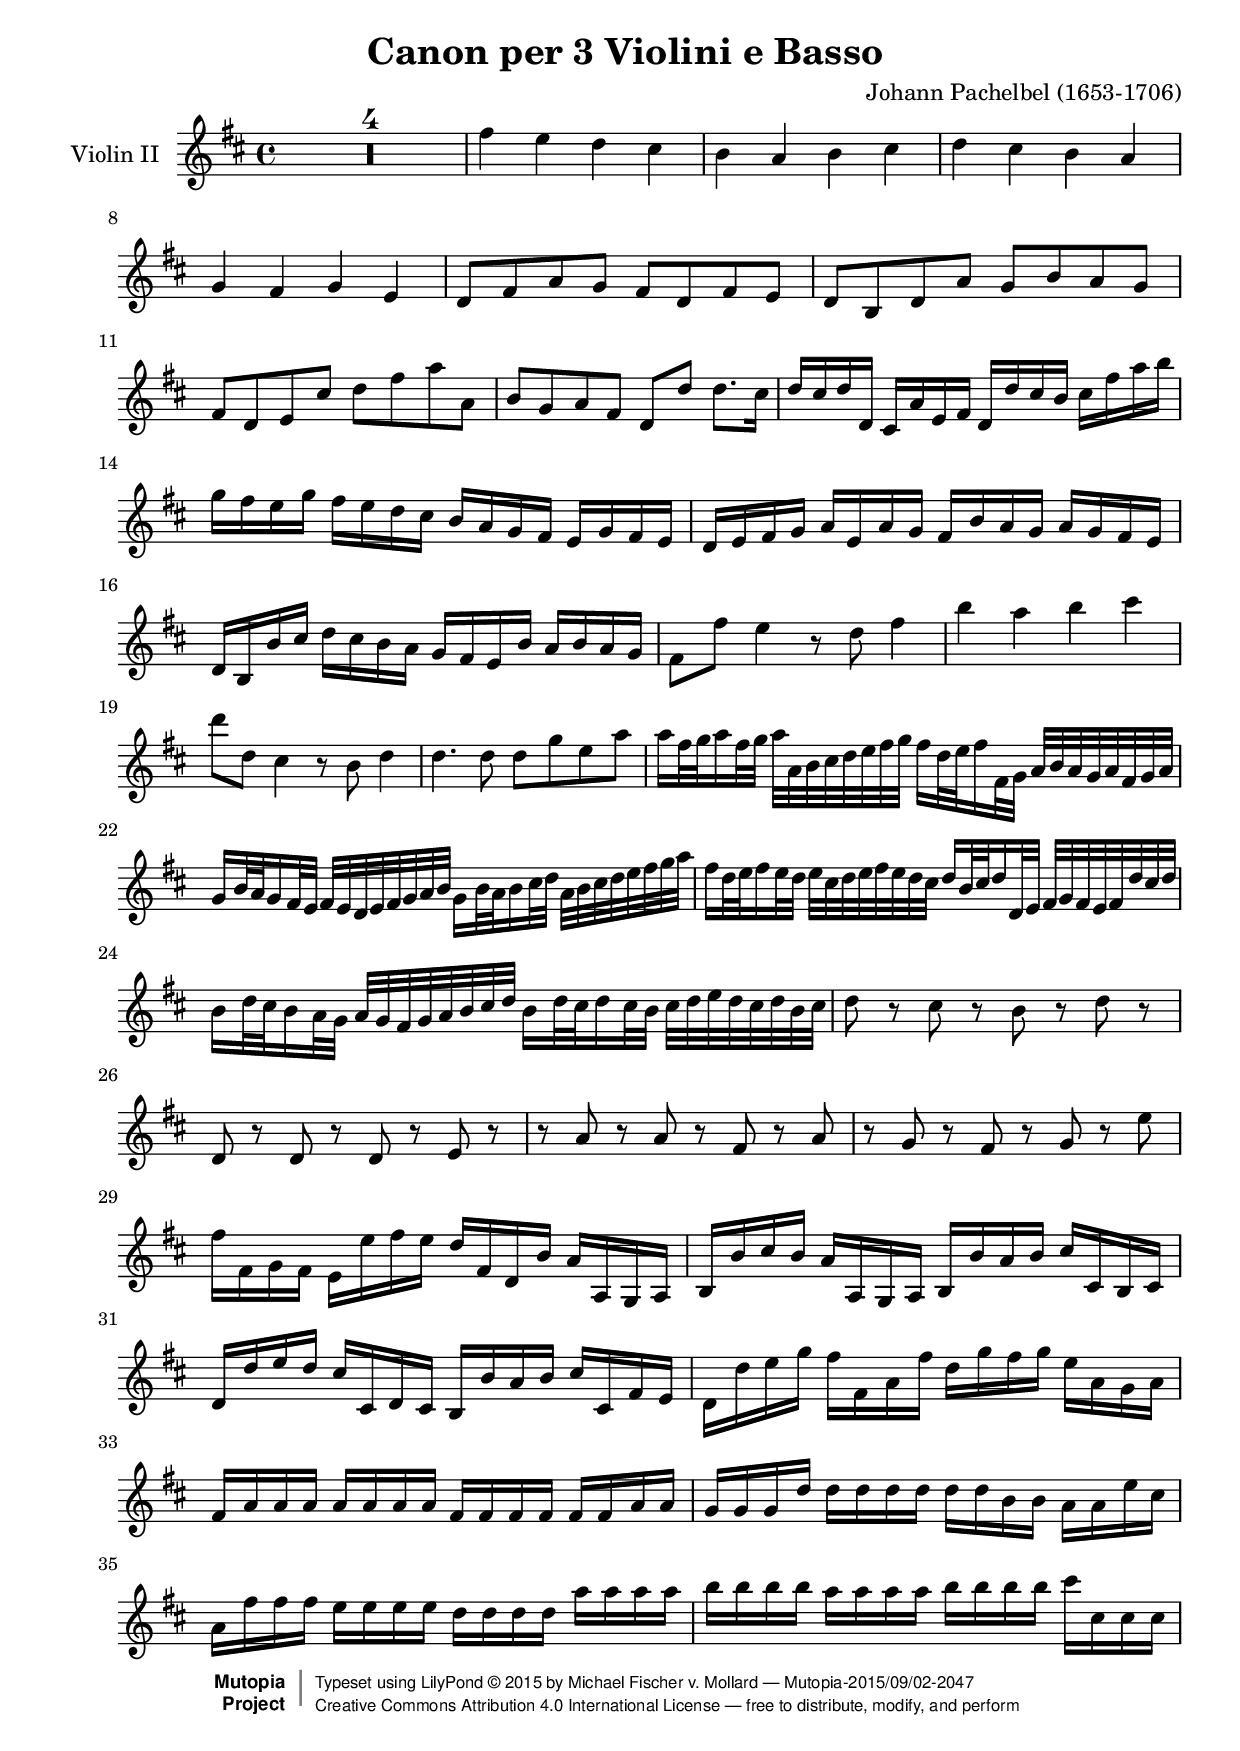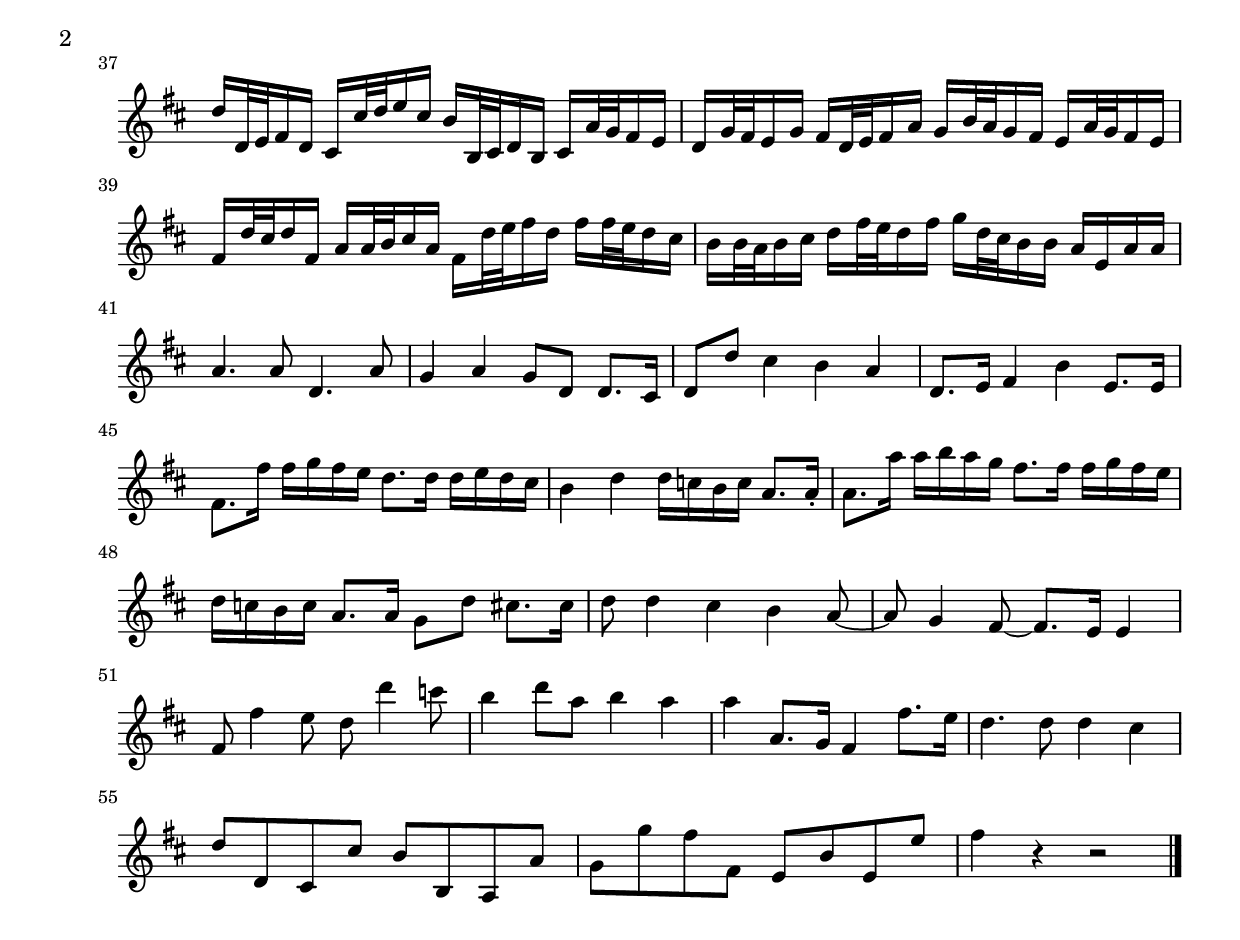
\version "2.18.2"

#(set-global-staff-size 20)

\include "header.ily"
\version "2.18.2"

\version "2.18.2"

% It's a canon so I'm writing it only once 
% The bar number checks would be for violin I

violinCommon  =  \relative c'' {
	fis4 e d cis |
	b a b cis |
				% \barNumberCheck #5
	d cis b a |
	g fis g e |
	d8 fis a g fis d  fis e |
	d b d a' g b a g |
	fis d e cis' d fis a a, |
				% \barNumberCheck #10
	b g a fis d d' d8. cis16 |
	d cis d d, cis a' e fis d d' cis b cis fis a b |
	g fis e g fis e d cis b a g fis e g fis e |
	d e fis g a e a g fis b a g a g fis e |
	d b b' cis d cis b a g fis e b' a b a g |
				% \barNumberCheck #15
	fis8 fis' e4 r8 d fis 4 |
	b a b cis |
	d8 d, cis4 r8 b d4 |
	d4. d8 d g e a |
	a16 fis32 g a16fis32 g a a, b cis d e fis g fis16 d32 e fis16 fis,32 g a b a g a fis g a |
				% \barNumberCheck #20
	g16 b32 a g16 fis32 e fis e d e fis g a b g16 b32 a b16 cis32 d a b cis d e fis g a |
	fis16 d32 e fis16 e32 d e cis d e fis e d cis d16 b32 cis d16 d,32 e fis g fis e fis d' cis d |
	b16 d32 cis b16 a32 g a g fis g a b cis d b16 d32 cis d16 cis32 b cis d e d cis d b cis |
	d8 r cis r b r d r |
	d, r d r d r e r |
				% \barNumberCheck #25
	r a r a r fis r a |
	r g r fis r g r e' |
	fis16 fis, g fis e e' fis e d fis, d b' a a, g a |
	b b' cis b  a a, g a  b b' a b  cis cis, b cis |
	d d' e d  cis cis, d cis  b b'a b cis cis, fis e |
				% \barNumberCheck #30
	d d' e g   fis fis, a fis'   d g fis g   e a, g a |
	fis a a a   a a a a   fis fis fis fis   fis fis a a |
	g g g d'  d d d d   d d b b  a a e' cis |
	a fis' fis fis   e e e e   d d d d   a' a a a |
	b b b b   a a a a   b b b b   cis cis, cis cis |
				% \barNumberCheck #35
	d d,32 e fis16 d   cis cis'32 d e16 cis   b b,32 cis d16 b   cis a'32 g fis16 e |
	d g32 fis e16 g   fis d32 e fis16 a    g b32 a g16 fis   e a32 g fis16 e |
	fis d'32cis d16 fis,   a a32 b cis16 a   fis d'32 e fis16 d   fis fis32 e d16 cis |
	b b32 a b16 cis   d fis32 e d16 fis   g d32 cis b16 b   a e a a |
	a4. a8 d,4. a'8 |
				% \barNumberCheck #40
	g4 a4 g8 d d8. cis16 |
	d8 d' cis4 b a |
	d,8. e16   fis4   b   e,8. e16 |
	fis8. fis'16   fis g fis e   d8. d16   d e d cis |
	b4   d4   d16 c  b c   a8. a16-. |
				% \barNumberCheck #45
	a8. a'16   a b a g  fis8. fis16   fis g fis e |
	d c b c   a8. a16 g8 d' cis8. cis16 |
	d8 d4 cis b a8~ |
	a g4 fis8~fis8. e16 e4 |
	fis8 fis'4 e8 d d'4 c8 |
				% \barNumberCheck #50
	b4 d8 a b4 a |
	a a,8. g16 fis4 fis'8. e16 |
	d4. d8 d4 cis |
	% end of common part - the rest is written in the violin parts
      }


violintwo =   \relative c'' {
	\time 4/4
	\key d \major

	R1*4
	\barNumberCheck #5
	\violinCommon
	d8 d,  cis cis'   b b, a a' |
	g g'   fis fis, e b' e, e' |
	fis4 r r2 \bar "|."
      }


\score {
  <<
    \compressFullBarRests
    \new Staff = violinII \with {
      midiInstrument = #"violin"
      instrumentName = \markup {
        \center-column {"Violin II" }
      }
    }
    \violintwo
  >>
\include "paper.ily"
\version "2.18.2"

\midi { \tempo 4=55 }

}
